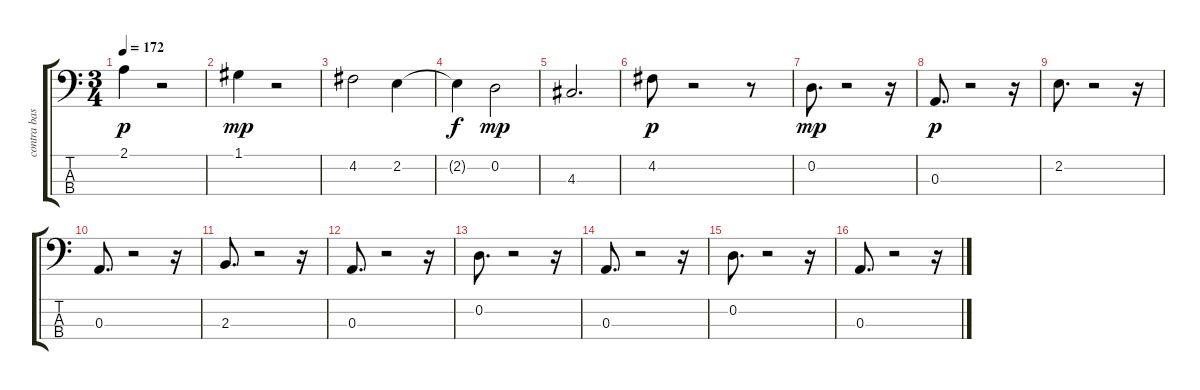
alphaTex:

\track ("contra basses" "contra bas") {instrument contrabass}
\staff {score tabs}
\tuning (G2 D2 A1 E1) {hide}
\ts (3 4)
\tempo 172
\clef f4
\ks c
2.1.4{dy p} r.2 |
1.1.4{dy mp} r.2 |
4.2.2{instrument contrabass} 2.2.4 |
2.2{t}.4{dy f} 0.2.2{dy mp} |
4.3.2{d} |
4.2.8{dy p} r.2 r.8 |
0.2.8{d dy mp} r.2 r.16 |
0.3.8{d dy p} r.2 r.16 |
2.2.8{d} r.2 r.16 |
0.3.8{d} r.2 r.16 |
2.3.8{d} r.2 r.16 |
0.3.8{d} r.2 r.16 |
0.2.8{d} r.2 r.16 |
0.3.8{d} r.2 r.16 |
0.2.8{d} r.2 r.16 |
0.3.8{d} r.2 r.16
